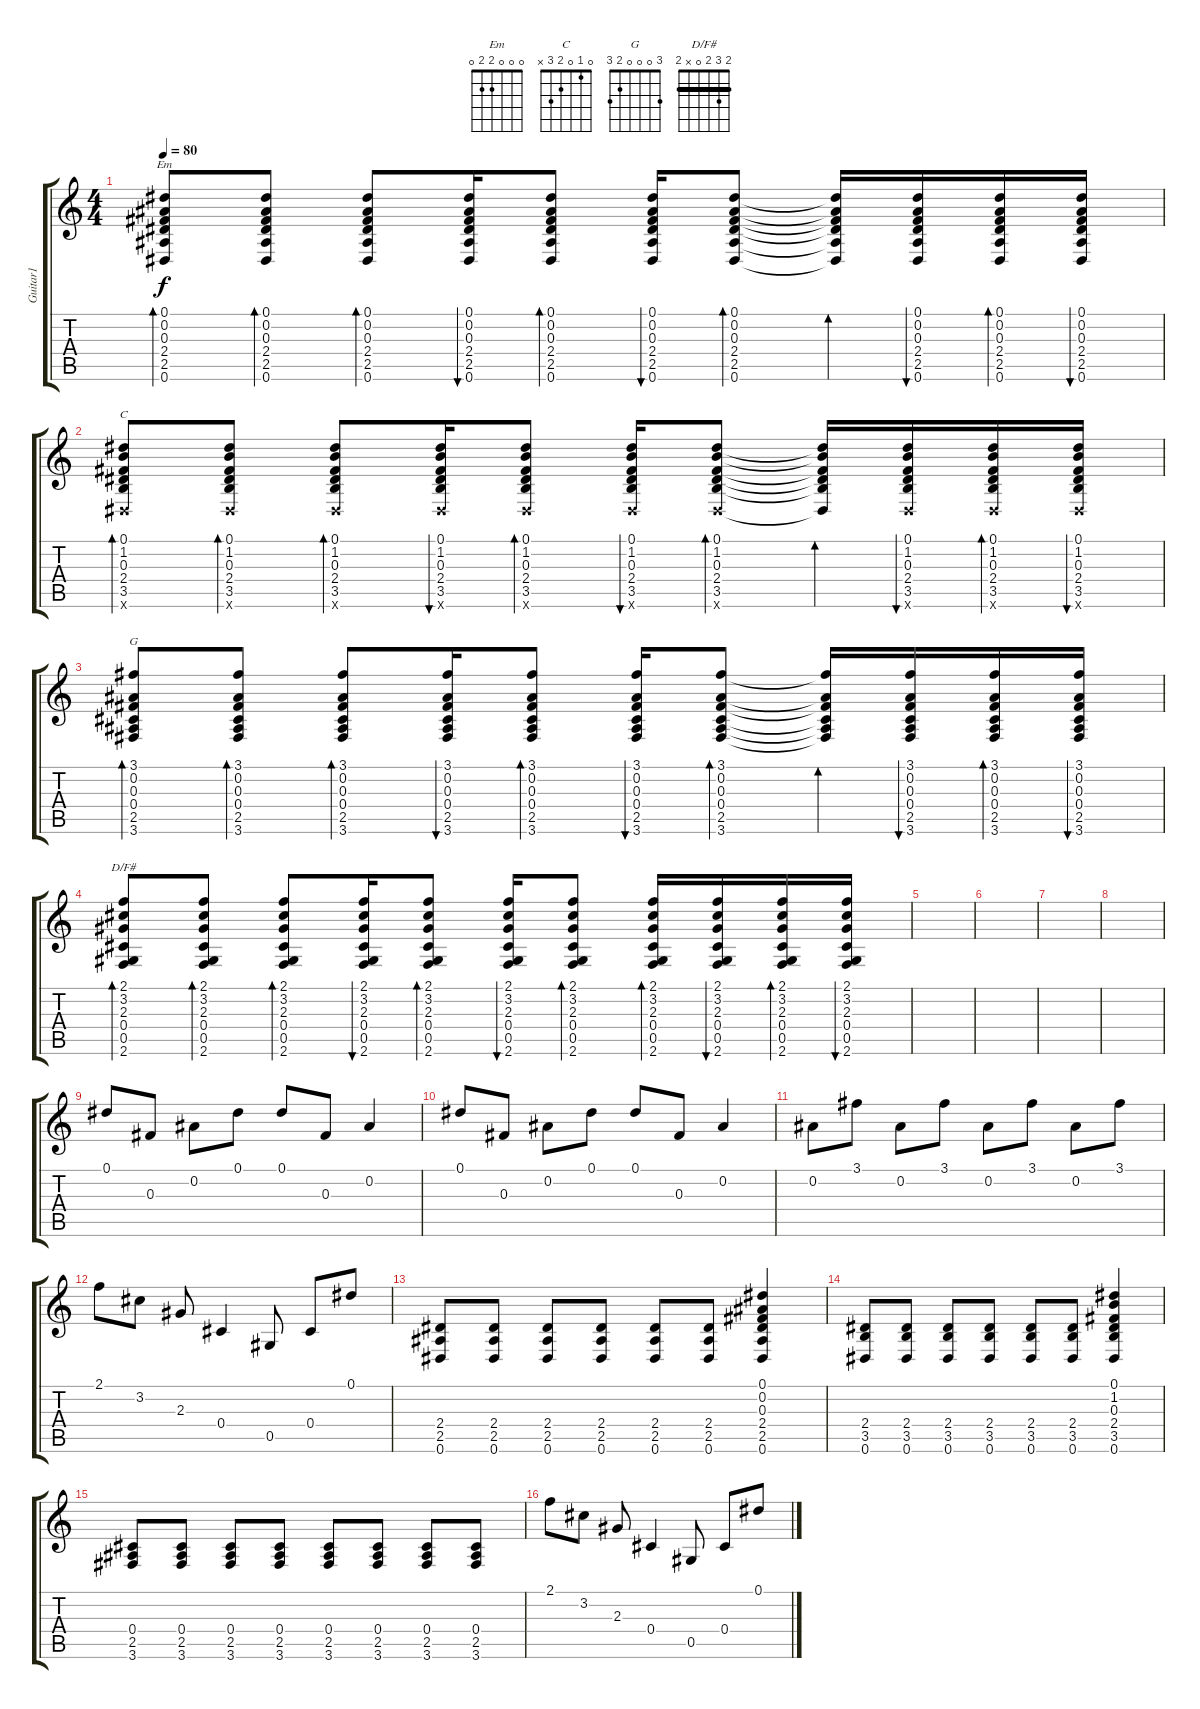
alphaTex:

\track ("Guitar1" "Guitar1") {mute instrument electricguitarclean}
\staff {score tabs}
\tuning (Eb4 Bb3 Gb3 Db3 Ab2 Eb2) {hide}
\chord ("Em" 0 0 0 2 2 0)
\chord ("C" 0 1 0 2 3 x)
\chord ("G" 3 0 0 0 2 3)
\chord ("D/F#" 2 3 2 0 x 2) {barre 2}
\ts (4 4)
\tempo 80
\clef g2
\ks c
(0.1 0.2 0.3 2.4 2.5 0.6).8{bd 60 ch "Em" dy f instrument electricguitarclean} (0.1 0.2 0.3 2.4 2.5 0.6).8{bd 30} (0.1 0.2 0.3 2.4 2.5 0.6).8{bd 30} (0.1 0.2 0.3 2.4 2.5 0.6).16{bu 30} (0.1 0.2 0.3 2.4 2.5 0.6).8{bd 30} (0.1 0.2 0.3 2.4 2.5 0.6).16{bu 30} (0.1 0.2 0.3 2.4 2.5 0.6).8{bd 60} (0.1{t} 0.2{t} 0.3{t} 2.4{t} 2.5{t} 0.6{t}).16{bd 30} (0.1 0.2 0.3 2.4 2.5 0.6).16{bu 30} (0.1 0.2 0.3 2.4 2.5 0.6).16{bd 30} (0.1 0.2 0.3 2.4 2.5 0.6).16{bu 30} |
(0.1 1.2 0.3 2.4 3.5 0.6{x}).8{bd 30 ch "C"} (0.1 1.2 0.3 2.4 3.5 0.6{x}).8{bd 30} (0.1 1.2 0.3 2.4 3.5 0.6{x}).8{bd 30} (0.1 1.2 0.3 2.4 3.5 0.6{x}).16{bu 30} (0.1 1.2 0.3 2.4 3.5 0.6{x}).8{bd 30} (0.1 1.2 0.3 2.4 3.5 0.6{x}).16{bu 30} (0.1 1.2 0.3 2.4 3.5 0.6{x}).8{bd 30} (0.1{t} 1.2{t} 0.3{t} 2.4{t} 3.5{t} 0.6{t}).16{bd 30} (0.1 1.2 0.3 2.4 3.5 0.6{x}).16{bu 30} (0.1 1.2 0.3 2.4 3.5 0.6{x}).16{bd 30} (0.1 1.2 0.3 2.4 3.5 0.6{x}).16{bu 30} |
(3.1 0.2 0.3 0.4 2.5 3.6).8{bd 30 ch "G"} (3.1 0.2 0.3 0.4 2.5 3.6).8{bd 30} (3.1 0.2 0.3 0.4 2.5 3.6).8{bd 30} (3.1 0.2 0.3 0.4 2.5 3.6).16{bu 30} (3.1 0.2 0.3 0.4 2.5 3.6).8{bd 30} (3.1 0.2 0.3 0.4 2.5 3.6).16{bu 30} (3.1 0.2 0.3 0.4 2.5 3.6).8{bd 30} (3.1{t} 0.2{t} 0.3{t} 0.4{t} 2.5{t} 3.6{t}).16{bd 30} (3.1 0.2 0.3 0.4 2.5 3.6).16{bu 30} (3.1 0.2 0.3 0.4 2.5 3.6).16{bd 30} (3.1 0.2 0.3 0.4 2.5 3.6).16{bu 30} |
(2.1 3.2 2.3 0.4 0.5 2.6).8{bd 30 ch "D/F#"} (2.1 3.2 2.3 0.4 0.5 2.6).8{bd 30} (2.1 3.2 2.3 0.4 0.5 2.6).8{bd 30} (2.1 3.2 2.3 0.4 0.5 2.6).16{bu 30} (2.1 3.2 2.3 0.4 0.5 2.6).8{bd 30} (2.1 3.2 2.3 0.4 0.5 2.6).16{bu 30} (2.1 3.2 2.3 0.4 0.5 2.6).8{bd 30} (2.1 3.2 2.3 0.4 0.5 2.6).16{bd 30} (2.1 3.2 2.3 0.4 0.5 2.6).16{bu 30} (2.1 3.2 2.3 0.4 0.5 2.6).16{bd 30} (2.1 3.2 2.3 0.4 0.5 2.6).16{bu 30} |
|
|
|
|
0.1.8{volume 16 instrument electricguitarclean} 0.3.8 0.2.8 0.1.8 0.1.8 0.3.8 0.2.4 |
0.1.8{volume 16 instrument electricguitarclean} 0.3.8 0.2.8 0.1.8 0.1.8 0.3.8 0.2.4 |
0.2.8 3.1.8 0.2.8 3.1.8 0.2.8 3.1.8 0.2.8 3.1.8 |
2.1.8 3.2.8 2.3.8 0.4.4 0.5.8 0.4.8 0.1.8 |
(2.4 2.5 0.6).8{volume 10 instrument electricguitarjazz} (2.4 2.5 0.6).8 (2.4 2.5 0.6).8 (2.4 2.5 0.6).8 (2.4 2.5 0.6).8 (2.4 2.5 0.6).8 (0.1 0.2 0.3 2.4 2.5 0.6).4 |
(2.4 3.5 0.6).8 (2.4 3.5 0.6).8 (2.4 3.5 0.6).8 (2.4 3.5 0.6).8 (2.4 3.5 0.6).8 (2.4 3.5 0.6).8 (0.1 1.2 0.3 2.4 3.5 0.6).4 |
(0.4 2.5 3.6).8 (0.4 2.5 3.6).8 (0.4 2.5 3.6).8 (0.4 2.5 3.6).8 (0.4 2.5 3.6).8 (0.4 2.5 3.6).8 (0.4 2.5 3.6).8 (0.4 2.5 3.6).8 |
2.1.8 3.2.8 2.3.8 0.4.4 0.5.8 0.4.8 0.1.8
